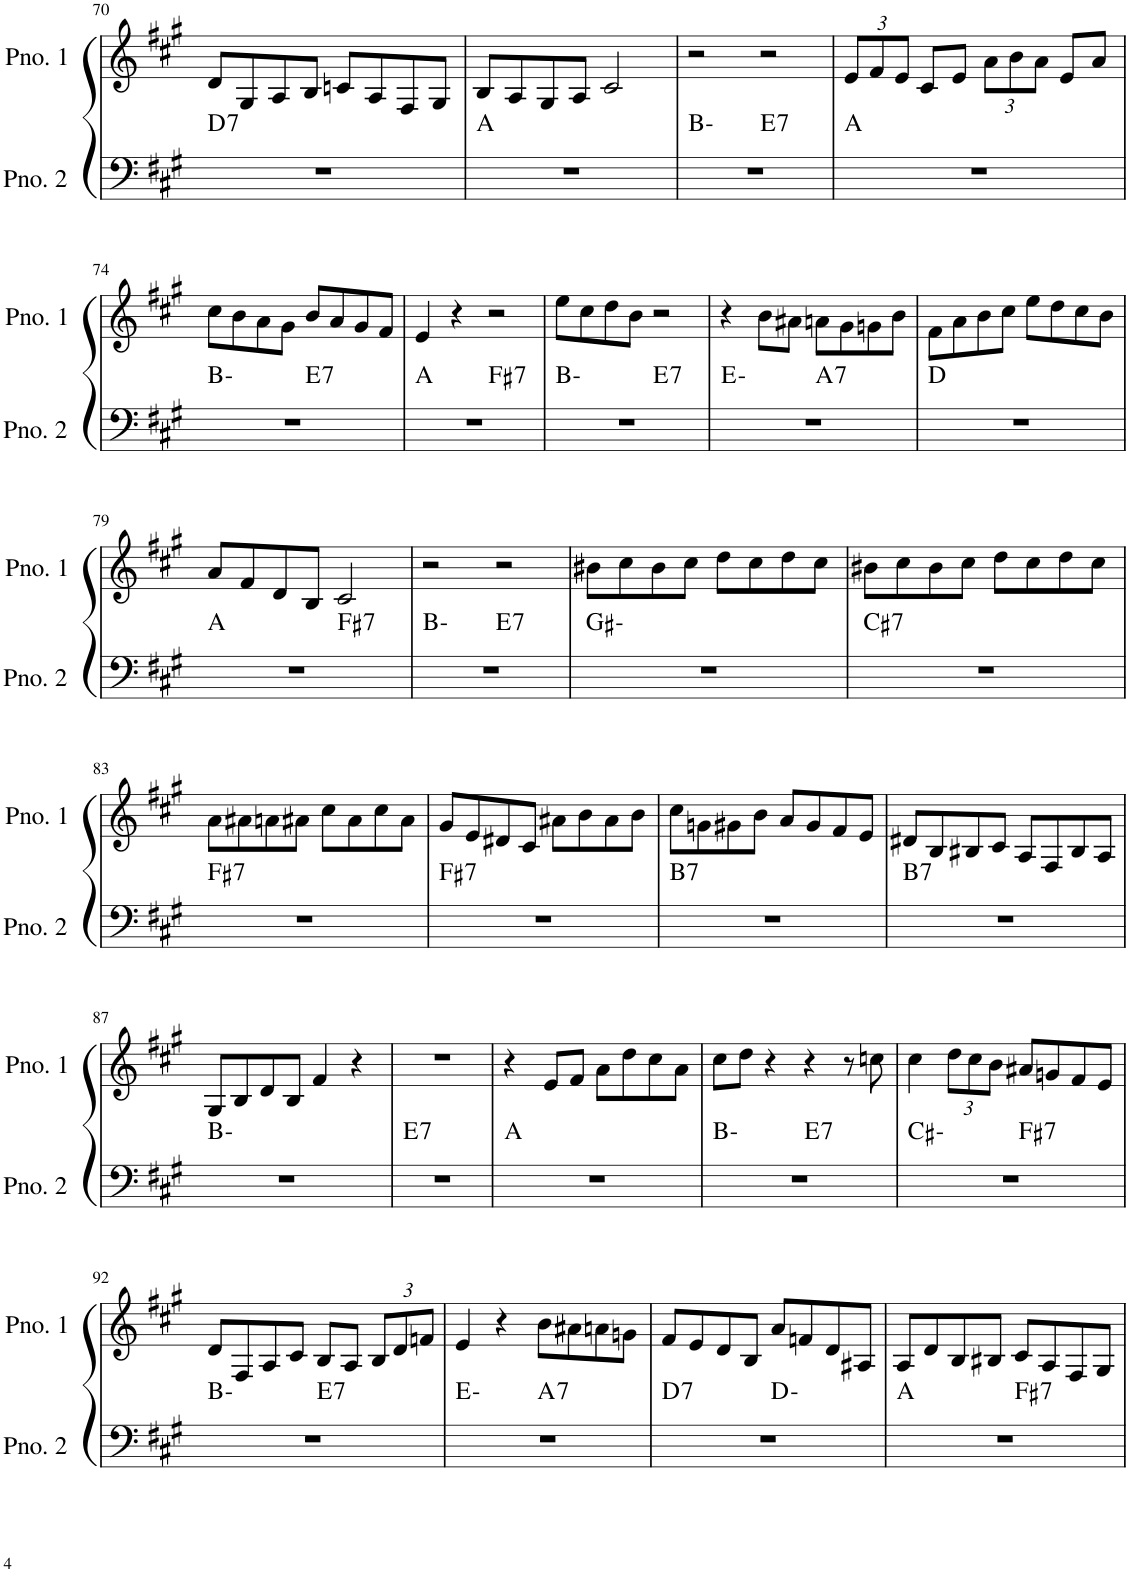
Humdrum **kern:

**kern	**harte	**kern
*part2	*part2	*part1
*staff2	*	*staff1
*I"ピアノ 2	*	*I"ピアノ 1
!!LO:PB:g=z
*clefF4	*	*clefG2
*k[f#c#g#]	*	*k[f#c#g#]
*M4/4	*	*M4/4
=70	=70	=70
!	!LO:H:kt=7	!
1r	D:7	8d/L
.	.	8G#/
.	.	8A/
.	.	8B/J
.	.	8cn/L
.	.	8A/
.	.	8F#/
.	.	8G#/J
=71	=71	=71
1r	A:maj	8B/L
.	.	8A/
.	.	8G#/
.	.	8A/J
.	.	2c#/
=72	=72	=72
*^	*	*
1r	2ryy	B:min	2r
!	!	!LO:H:kt=7	!
.	2ryy	E:7	2r
*v	*v	*	*
=73	=73	=73
*	*	*Xbrackettup
1r	A:maj	12e/L
.	.	12f#/
.	.	12e/J
.	.	8c#/L
.	.	8e/J
.	.	12a\L
.	.	12b\
.	.	12a\J
.	.	8e/L
.	.	8a/J
!!LO:LB:g=z
=74	=74	=74
*^	*	*
1r	2ryy	B:min	8cc#\L
.	.	.	8b\
.	.	.	8a\
.	.	.	8g#\J
!	!	!LO:H:kt=7	!
.	2ryy	E:7	8b/L
.	.	.	8a/
.	.	.	8g#/
.	.	.	8f#/J
=75	=75	=75	=75
1r	2ryy	A:maj	4e/
.	.	.	4r
!	!	!LO:H:kt=7	!
.	2ryy	F#:7	2r
=76	=76	=76	=76
1r	2ryy	B:min	8ee\L
.	.	.	8cc#\
.	.	.	8dd\
.	.	.	8b\J
!	!	!LO:H:kt=7	!
.	2ryy	E:7	2r
=77	=77	=77	=77
1r	2ryy	E:min	4r
.	.	.	8b\L
.	.	.	8a#X\J
!	!	!LO:H:kt=7	!
.	2ryy	A:7	8an\L
.	.	.	8g#\
.	.	.	8gn\
.	.	.	8b\J
*v	*v	*	*
=78	=78	=78
1r	D:maj	8f#\L
.	.	8a\
.	.	8b\
.	.	8cc#\J
.	.	8ee\L
.	.	8dd\
.	.	8cc#\
.	.	8b\J
!!LO:LB:g=z
=79	=79	=79
*^	*	*
1r	2ryy	A:maj	8a/L
.	.	.	8f#/
.	.	.	8d/
.	.	.	8B/J
!	!	!LO:H:kt=7	!
.	2ryy	F#:7	2c#/
=80	=80	=80	=80
1r	2ryy	B:min	2r
!	!	!LO:H:kt=7	!
.	2ryy	E:7	2r
*v	*v	*	*
=81	=81	=81
1r	G#:min	8b#X\L
.	.	8cc#\
.	.	8b#\
.	.	8cc#\J
.	.	8dd\L
.	.	8cc#\
.	.	8dd\
.	.	8cc#\J
=82	=82	=82
!	!LO:H:kt=7	!
1r	C#:7	8b#X\L
.	.	8cc#\
.	.	8b#\
.	.	8cc#\J
.	.	8dd\L
.	.	8cc#\
.	.	8dd\
.	.	8cc#\J
!!LO:LB:g=z
=83	=83	=83
!	!LO:H:kt=7	!
1r	F#:7	8a\L
.	.	8a#X\
.	.	8an\
.	.	8a#X\J
.	.	8cc#\L
.	.	8a#\
.	.	8cc#\
.	.	8a#\J
=84	=84	=84
!	!LO:H:kt=7	!
1r	F#:7	8g#/L
.	.	8e/
.	.	8d#X/
.	.	8c#/J
.	.	8a#X\L
.	.	8b\
.	.	8a#\
.	.	8b\J
=85	=85	=85
!	!LO:H:kt=7	!
1r	B:7	8cc#\L
.	.	8gn\
.	.	8g#X\
.	.	8b\J
.	.	8a/L
.	.	8g#/
.	.	8f#/
.	.	8e/J
=86	=86	=86
!	!LO:H:kt=7	!
1r	B:7	8d#X/L
.	.	8B/
.	.	8B#X/
.	.	8c#/J
.	.	8A/L
.	.	8F#/
.	.	8B#/
.	.	8A/J
!!LO:LB:g=z
=87	=87	=87
1r	B:min	8G#/L
.	.	8B/
.	.	8d/
.	.	8B/J
.	.	4f#/
.	.	4r
=88	=88	=88
!	!LO:H:kt=7	!
1r	E:7	1r
=89	=89	=89
1r	A:maj	4r
.	.	8e/L
.	.	8f#/J
.	.	8a\L
.	.	8dd\
.	.	8cc#\
.	.	8a\J
=90	=90	=90
*^	*	*
1r	2ryy	B:min	8cc#\L
.	.	.	8dd\J
.	.	.	4r
!	!	!LO:H:kt=7	!
.	2ryy	E:7	4r
.	.	.	8r
.	.	.	8ccn\
=91	=91	=91	=91
1r	2ryy	C#:min	4cc#\
.	.	.	12dd\L
.	.	.	12cc#\
.	.	.	12b\J
!	!	!LO:H:kt=7	!
.	2ryy	F#:7	8a#X/L
.	.	.	8gn/
.	.	.	8f#/
.	.	.	8e/J
!!LO:LB:g=z
=92	=92	=92	=92
1r	2ryy	B:min	8d/L
.	.	.	8F#/
.	.	.	8A/
.	.	.	8c#/J
!	!	!LO:H:kt=7	!
.	2ryy	E:7	8B/L
.	.	.	8A/J
.	.	.	12B/L
.	.	.	12d/
.	.	.	12fn/J
=93	=93	=93	=93
1r	2ryy	E:min	4e/
.	.	.	4r
!	!	!LO:H:kt=7	!
.	2ryy	A:7	8b\L
.	.	.	8a#X\
.	.	.	8an\
.	.	.	8gn\J
=94	=94	=94	=94
!	!	!LO:H:kt=7	!
1r	2ryy	D:7	8f#/L
.	.	.	8e/
.	.	.	8d/
.	.	.	8B/J
.	2ryy	D:min	8a/L
.	.	.	8fn/
.	.	.	8d/
.	.	.	8A#X/J
=95	=95	=95	=95
1r	2ryy	A:maj	8A/L
.	.	.	8d/
.	.	.	8B/
.	.	.	8B#X/J
!	!	!LO:H:kt=7	!
.	2ryy	F#:7	8c#/L
.	.	.	8A/
.	.	.	8F#/
.	.	.	8G#/J
*v	*v	*	*
=	=	=
*-	*-	*-
